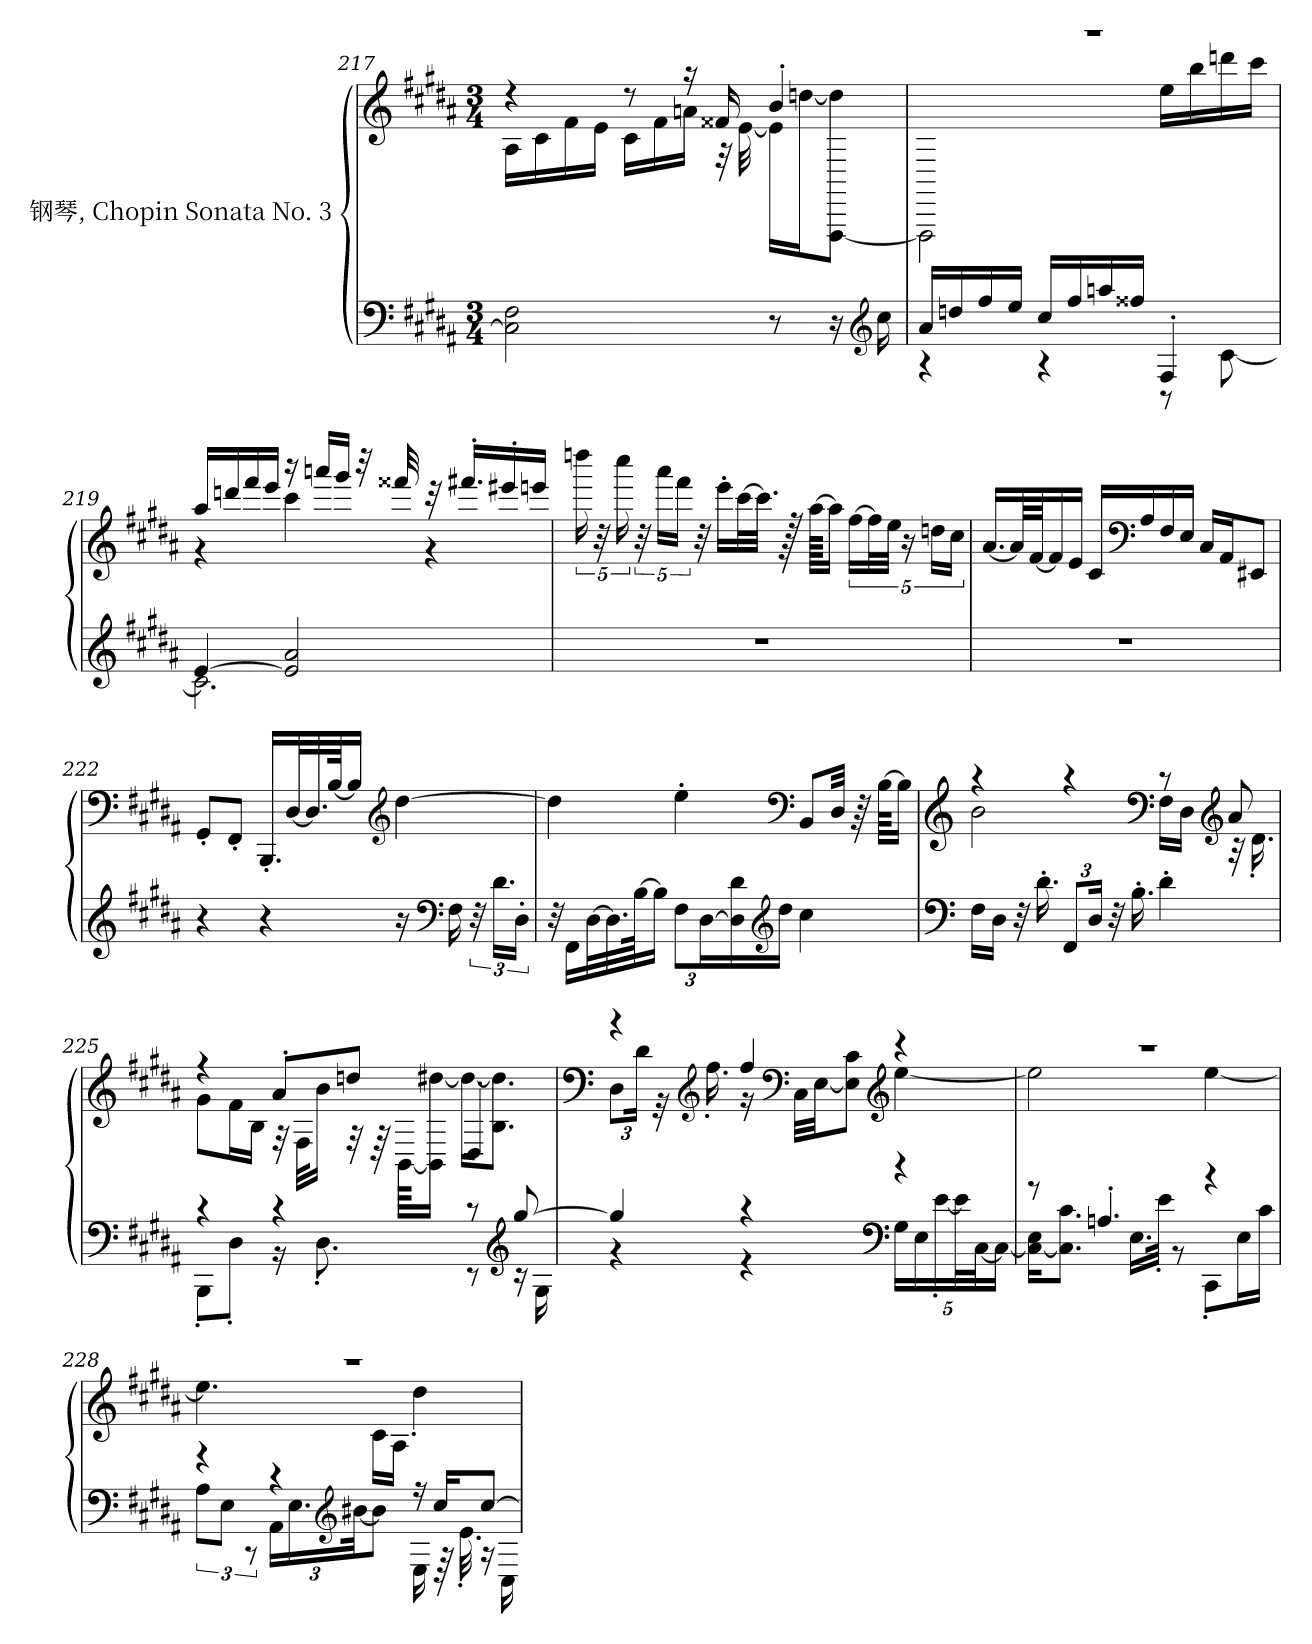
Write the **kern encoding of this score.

**kern	**kern
*part1	*part1
*staff2	*staff1
*I"钢琴, Chopin Sonata No. 3	*
*clefF4	*clefG2
*k[f#c#g#d#a#]	*k[f#c#g#d#a#]
*M3/4	*M3/4
=217	=217
*	*^
2C#\] 2F#\	4r	16A#\LL
.	.	16c#\
.	.	16f#\
.	.	16e\JJ
.	8r	16c#\LL
.	.	16f#\
.	16r	16an\JJ
.	16f##X/	32r
.	.	[32e\
8r	4b'/	16e\LL]
.	.	[16ddn\J
16r	.	[8FFF#\ 8dd\]J
*clefG2	*	*
16cc#\	.	.
!!LO:LB:g=z	!!
=218	=218	=218
*^	*	*
16a#/LL	4r	2.r	2FFF#\]
16ddn/	.	.	.
16ff#/	.	.	.
16ee/JJ	.	.	.
16cc#/LL	4r	.	.
16ff#/	.	.	.
16aan/	.	.	.
16ff##X/JJ	.	.	.
4F#'/	8r	.	16ee\LL
.	.	.	16bb\
.	[8c#\	.	16dddn\
.	.	.	16ccc#\JJ
=219	=219	=219	=219
[4e/	2.c#\]	16aa#/LL	4r
.	.	16dddn/	.
.	.	16fff#/	.
.	.	16eee/JJ	.
2e/] 2a#/	.	16r	4ccc#\
.	.	16aaan/LL	.
.	.	16ggg#/JJ	.
.	.	32r	.
.	.	32fff##X/	.
.	.	32r	4r
.	.	16.fff#X'/LL	.
.	.	16eee#X'/	.
.	.	16eeen/JJ	.
*v	*v	*	*
*	*v	*v
!!LO:PB:g=z
=220	=220
2.r	20ddddn\
.	40r
.	20cccc#\
.	40r
.	20aaa#\LL
.	20fff#\JJ
.	32r
.	16eee'\LL
.	[32ccc#\L
.	32.ccc#\JJJ]
.	128r
.	[128aa#\KKKLL
.	16aa#\JJ]
.	[20ff#\LL
.	40ff#\L]
.	40ee\JJJ
.	20r
.	20ddn\LL
.	20cc#\JJ
=221	=221
2.r	[16.a#/LL
.	64a#/LL]
.	[64f#/JJ
.	16f#/]
.	16e/JJ
.	16c#/LL
*	*clefF4
.	16A#/
.	16F#/
.	16E/JJ
.	16C#/LL
.	16AA#/J
.	8EE#X/J
!!LO:LB:g=z
=222	=222
4r	8GG#'/L
.	8FF#'/J
4r	16.BBB'/LL
.	[32D#/L
.	32.D#/]
.	[64B/JK
.	16B/JJ]
*	*clefG2
16r	[4dd#\
*clefF4	*
16F#\	.
48r	.
24.d#\LL	.
24D#'\JJ	.
=223	=223
32r	4dd#\]
16FF#\LL	.
[32D#\L	.
32.D#\]	.
[64B\JK	.
16B\JJ]	.
*Xbrackettup	*
12F#\L	4ee'\
[24D#\L	.
16D#\] 16d#\	.
*clefG2	*
16dd#\JJ	.
*	*clefF4
4cc#\	8BB/L
.	32D#/Jkk
.	64r
.	[64B\KKLL
.	16B\JJ]
!!LO:LB:g=z
=224	=224
*clefF4	*clefG2
*	*^
16F#\LL	4r	2b\
16D#\JJ	.	.
32r	.	.
16.d#'\	.	.
12FF#/L	4r	.
24D#/Jk	.	.
32r	.	.
16.B'\	.	.
*	*clefF4	*
4d#'\	8r	16F#\LL
.	.	16D#\JJ
*	*clefG2	*
.	8a#/	32r
.	.	16.d#'\
=225	=225	=225
*^	*	*
4r	8BBB'\L	4r	8g#\L
.	8D#'\J	.	16f#\L
.	.	.	16B\JJ
4r	16r	8a#'/L	32r
.	.	.	32F#\KLL
.	8.D#'\	.	16b\JJ
.	.	8ddn/J	32r
.	.	.	64r
.	.	.	[64BB\KKLL
.	.	.	16BB\] [16dd#X\JJ
8r	8r	4D#'/	16dd#\KL_
.	.	.	8.B\ 8.dd#\]J
*clefG2	*	*	*
[8gg#/	16r	.	.
.	16G#\	.	.
!!LO:LB:g=z	!!
=226	=226	=226	=226
*	*	*clefF4	*
*	*	*	*Xbrackettup
4gg#/]	4r	4r	12D#\L
.	.	.	24d#\Jk
.	.	.	32r
*	*	*clefG2	*
.	.	.	16.ff#'\
4r	4r	4ff#/	16r
*	*	*clefF4	*
.	.	.	32C#\LLL
.	.	.	[32E\JJ
.	.	.	8E\] 8c#\J
*clefF4	*	*clefG2	*
4r	20G#\LL	4r	[4ee\
.	20E\	.	.
.	[20e'\	.	.
.	40e\L]	.	.
.	[40C#\J	.	.
.	20C#\JJ_	.	.
=227	=227	=227	=227
8r	16C#\_ 16E\KL	2.r	2ee\]
.	8.C#\] 8.c#\J	.	.
4.An'/	.	.	.
.	16.E\LL	.	.
.	32e'\JJk	.	.
.	8r	.	.
4r	8CC#'\L	.	[4ee\
.	16E\L	.	.
.	16c#\JJ	.	.
!!LO:LB:g=z	!!
=228	=228	=228	=228
*	*brackettup	*	*
4r	12A#\L	2.r	4.ee\]
.	12E\J	.	.
.	12r	.	.
*	*Xbrackettup	*	*
4r	24AA#\LL	.	.
.	24.E\	.	.
*clefG2	*	*	*
.	[48b#X\JK	.	.
.	8b#\J]	.	16c#\LL
.	.	.	16A#\JJ
16r	16E\	.	4dd#'\
16cc#/KL	64r	.	.
.	32.e'\	.	.
[8cc#/J	16r	.	.
.	16C#\	.	.
*v	*v	*	*
*	*v	*v
=	=
*-	*-
